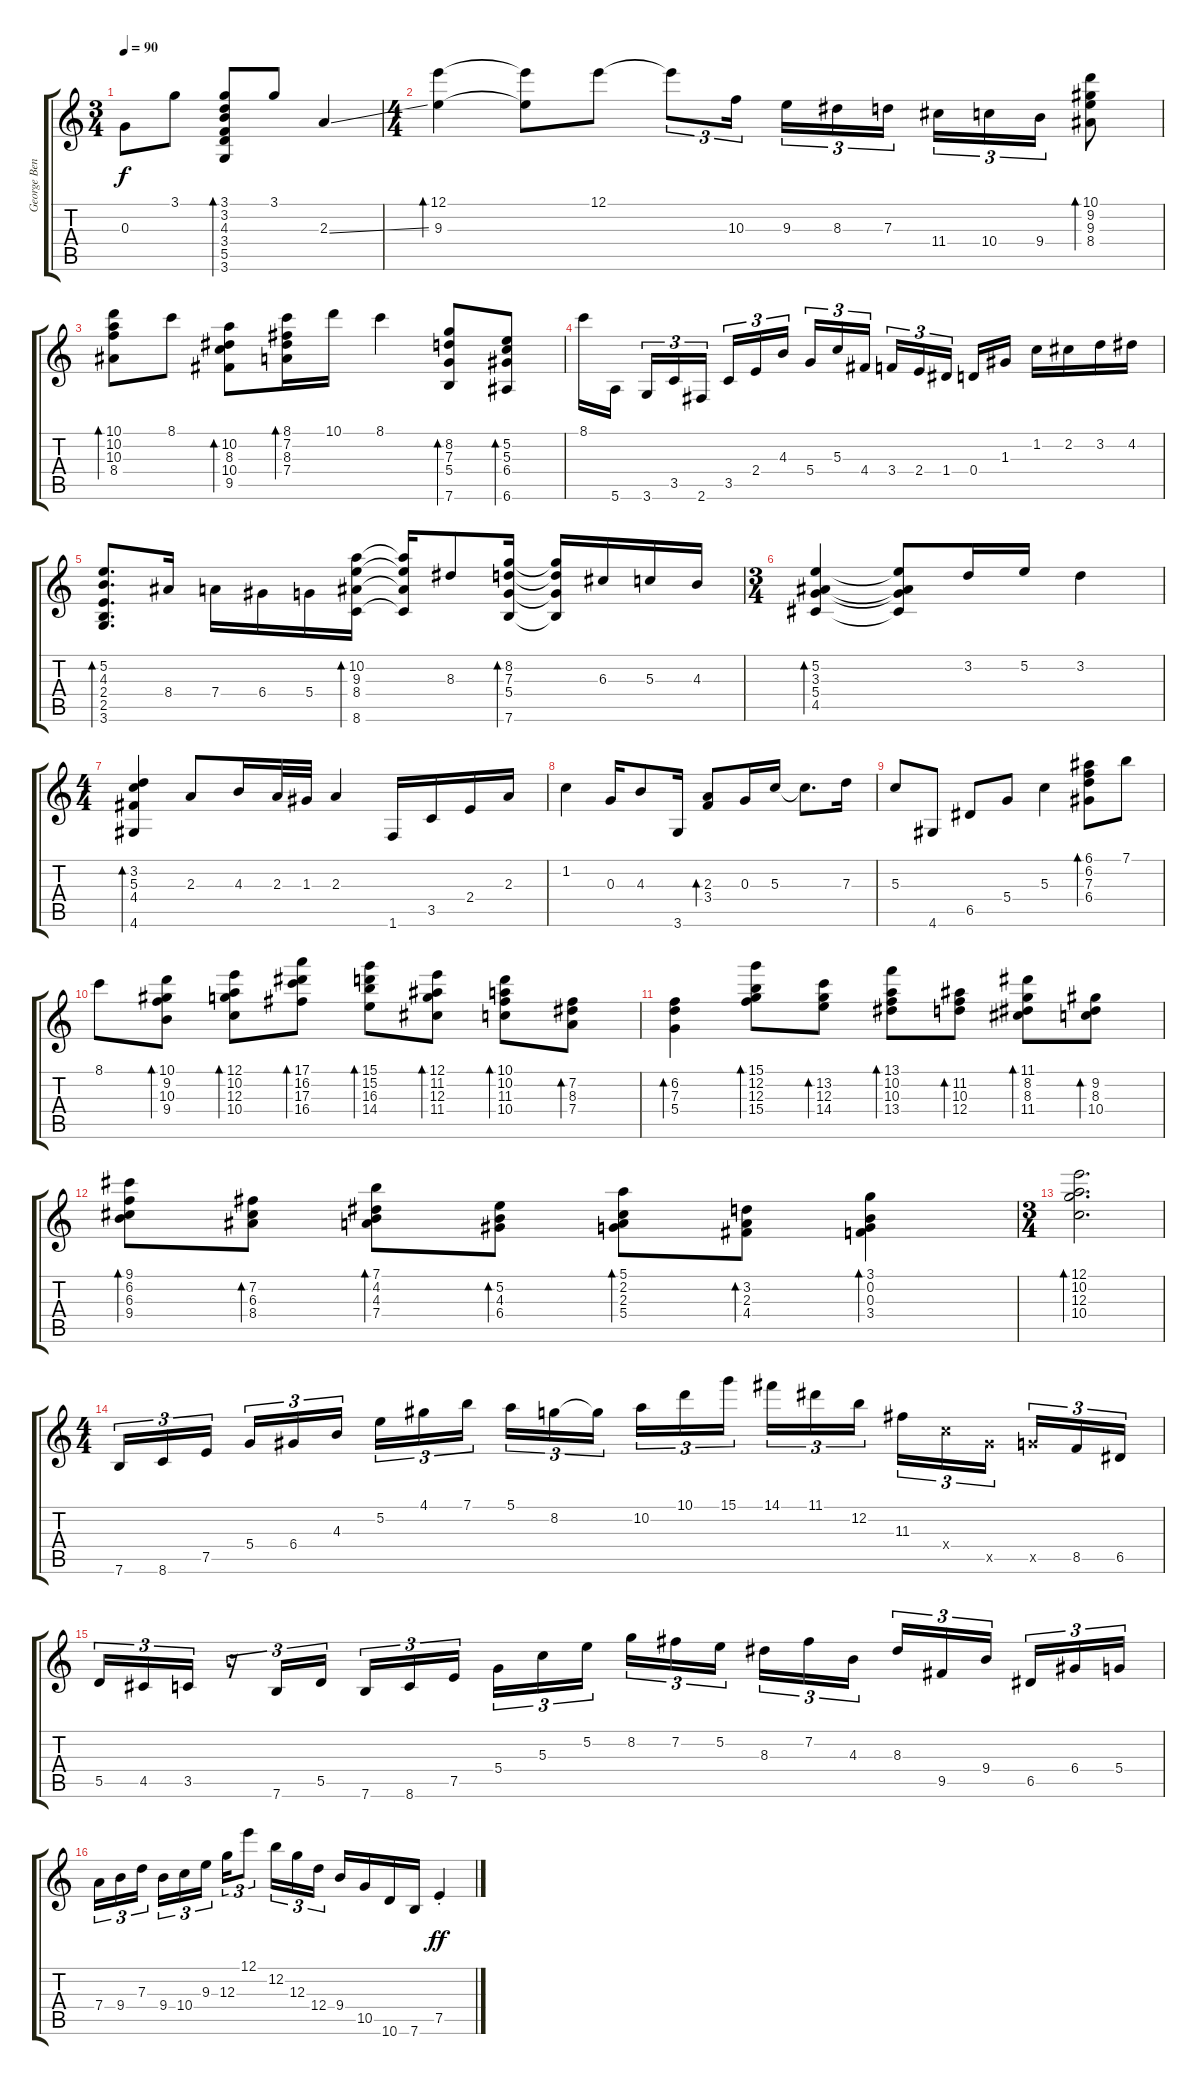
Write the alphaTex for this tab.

\track ("George Benson" "George Ben") {instrument electricguitarjazz}
\staff {score tabs}
\tuning (E4 B3 G3 D3 A2 E2) {hide}
\ts (3 4)
\tempo 90
\clef g2
\ks c
0.3.8{dy f} 3.1.8 (3.1 3.2 4.3 3.4 5.5 3.6).8{bd 240} 3.1.8 2.3{ss}.4 |
\ts (4 4)
(12.1 9.3).4{bd 240} (12.1{t} 9.3{t}).8 12.1.8 12.1{t}.8{tu (3 2)} 10.3.16{tu (3 2) beam splitsecondary} 9.3.16{tu (3 2)} 8.3.16{tu (3 2)} 7.3.16{tu (3 2)} 11.4.16{tu (3 2)} 10.4.16{tu (3 2)} 9.4.16{tu (3 2)} (10.1 9.2 9.3 8.4).8{bd 240} |
(10.1 10.2 10.3 8.4).8{bd 240} 8.1.8 (10.2 8.3 10.4 9.5).8{bd 240} (8.1 7.2 8.3 7.4).16{bd 240} 10.1.16 8.1.4 (8.2 7.3 5.4 7.6).8{bd 240} (5.2 5.3 6.4 6.6).8{bd 240} |
8.1.16 5.6.16{beam splitsecondary} 3.6.16{tu (3 2)} 3.5.16{tu (3 2)} 2.6.16{tu (3 2)} 3.5.16{tu (3 2)} 2.4.16{tu (3 2)} 4.3.16{tu (3 2) beam splitsecondary} 5.4.16{tu (3 2)} 5.3.16{tu (3 2)} 4.4.16{tu (3 2)} 3.4.16{tu (3 2)} 2.4.16{tu (3 2)} 1.4.16{tu (3 2) beam splitsecondary} 0.4.16 1.3.16 1.2.16 2.2.16 3.2.16 4.2.16 |
(5.2 4.3 2.4 2.5 3.6).8{d bd 240} 8.4.16 7.4.16 6.4.16 5.4.16 (10.2 9.3 8.4 8.6).16{bd 240} (10.2{t} 9.3{t} 8.4{t} 8.6{t}).16 8.3.8 (8.2 7.3 5.4 7.6).16{bd 240} (8.2{t} 7.3{t} 5.4{t} 7.6{t}).16 6.3.16 5.3.16 4.3.16 |
\ts (3 4)
(5.2 3.3 5.4 4.5).4{bd 240} (5.2{t} 3.3{t} 5.4{t} 4.5{t}).8 3.2.16 5.2.16 3.2.4 |
\ts (4 4)
(3.2 5.3 4.4 4.6).4{bd 240} 2.3.8 4.3.16 2.3.32 1.3.32 2.3.4 1.6.16 3.5.16 2.4.16 2.3.16 |
1.2.4 0.3.16 4.3.8 3.6.16 (2.3 3.4).8{bd 240} 0.3.16 5.3.16 5.3{t}.8{d} 7.3.16 |
5.3.8 4.6.8 6.5.8 5.4.8 5.3.4 (6.1 6.2 7.3 6.4).8{bd 240} 7.1.8 |
8.1.8 (10.1 9.2 10.3 9.4).8{bd 240} (12.1 10.2 12.3 10.4).8{bd 240} (17.1 16.2 17.3 16.4).8{bd 240} (15.1 15.2 16.3 14.4).8{bd 240} (12.1 11.2 12.3 11.4).8{bd 240} (10.1 10.2 11.3 10.4).8{bd 240} (7.2 8.3 7.4).8{bd 240} |
(6.2 7.3 5.4).4{bd 240} (15.1 12.2 12.3 15.4).8{bd 240} (13.2 12.3 14.4).8{bd 240} (13.1 10.2 10.3 13.4).8{bd 240} (11.2 10.3 12.4).8{bd 240} (11.1 8.2 8.3 11.4).8{bd 240} (9.2 8.3 10.4).8{bd 240} |
(9.1 6.2 6.3 9.4).8{bd 240} (7.2 6.3 8.4).8{bd 240} (7.1 4.2 4.3 7.4).8{bd 240} (5.2 4.3 6.4).8{bd 240} (5.1 2.2 2.3 5.4).8{bd 240} (3.2 2.3 4.4).8{bd 240} (3.1 0.2 0.3 3.4).4{bd 240} |
\ts (3 4)
(12.1 10.2 12.3 10.4).2{d bd 240} |
\ts (4 4)
7.6.16{tu (3 2)} 8.6.16{tu (3 2)} 7.5.16{tu (3 2) beam splitsecondary} 5.4.16{tu (3 2)} 6.4.16{tu (3 2)} 4.3.16{tu (3 2)} 5.2.16{tu (3 2)} 4.1.16{tu (3 2)} 7.1.16{tu (3 2) beam splitsecondary} 5.1.16{tu (3 2)} 8.2.16{tu (3 2)} 8.2{t}.16{tu (3 2)} 10.2.16{tu (3 2)} 10.1.16{tu (3 2)} 15.1.16{tu (3 2) beam splitsecondary} 14.1.16{tu (3 2)} 11.1.16{tu (3 2)} 12.2.16{tu (3 2)} 11.3.16{tu (3 2)} 10.4{x}.16{tu (3 2)} 11.5{x}.16{tu (3 2) beam splitsecondary} 10.5{x}.16{tu (3 2)} 8.5.16{tu (3 2)} 6.5.16{tu (3 2)} |
5.5.16{tu (3 2)} 4.5.16{tu (3 2)} 3.5.16{tu (3 2)} r.16{tu (3 2)} 7.6.16{tu (3 2)} 5.5.16{tu (3 2)} 7.6.16{tu (3 2)} 8.6.16{tu (3 2)} 7.5.16{tu (3 2) beam splitsecondary} 5.4.16{tu (3 2)} 5.3.16{tu (3 2)} 5.2.16{tu (3 2)} 8.2.16{tu (3 2)} 7.2.16{tu (3 2)} 5.2.16{tu (3 2) beam splitsecondary} 8.3.16{tu (3 2)} 7.2.16{tu (3 2)} 4.3.16{tu (3 2)} 8.3.16{tu (3 2)} 9.5.16{tu (3 2)} 9.4.16{tu (3 2) beam splitsecondary} 6.5.16{tu (3 2)} 6.4.16{tu (3 2)} 5.4.16{tu (3 2)} |
7.4.16{tu (3 2)} 9.4.16{tu (3 2)} 7.3.16{tu (3 2) beam splitsecondary} 9.4.16{tu (3 2)} 10.4.16{tu (3 2)} 9.3.16{tu (3 2)} 12.3.16{tu (3 2)} 12.1.8{tu (3 2)} 12.2.16{tu (3 2)} 12.3.16{tu (3 2)} 12.4.16{tu (3 2)} 9.4.16 10.5.16 10.6.16 7.6.16 7.5{st}.4{dy ff}
